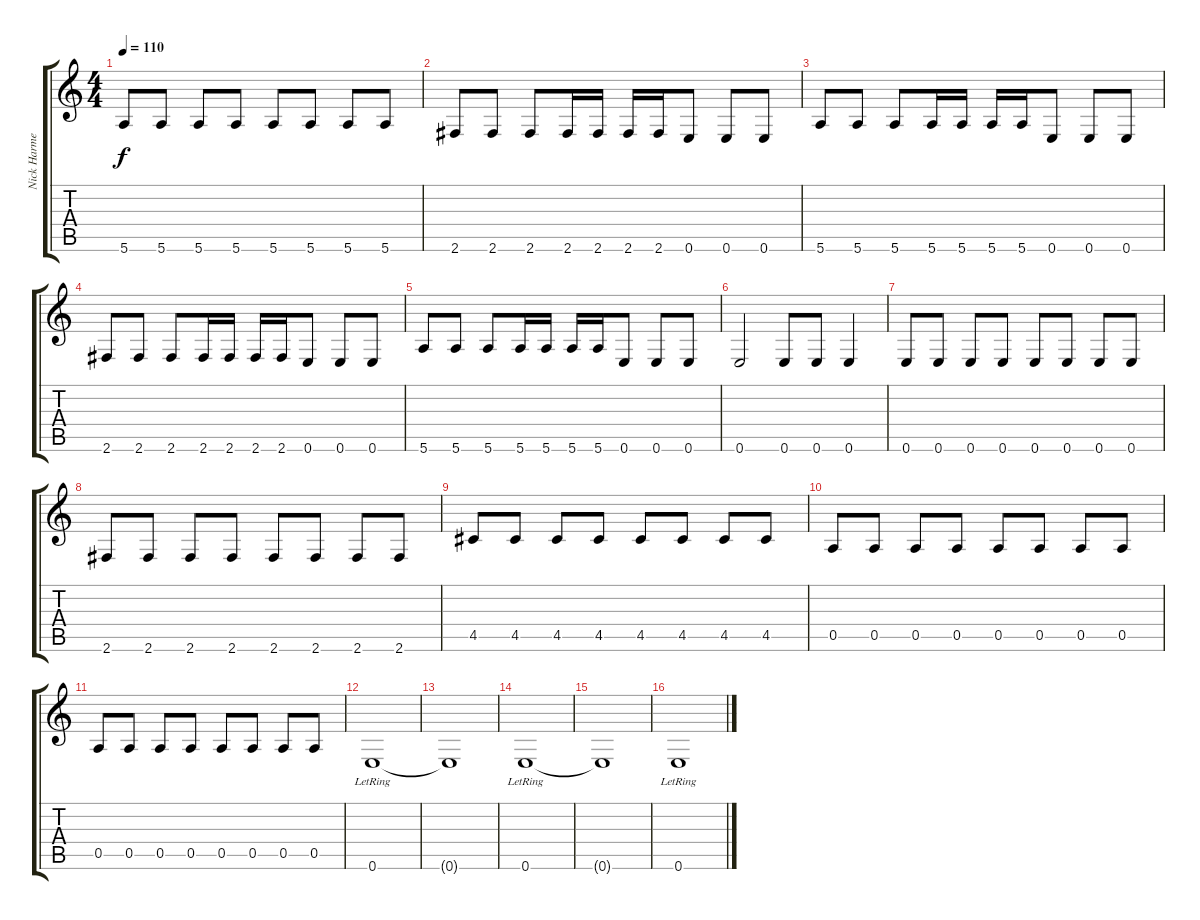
\track ("Nick Harmer" "Nick Harme") {instrument electricbasspick}
\staff {score tabs}
\tuning (E4 B3 G3 D3 A2 E2) {hide}
\ts (4 4)
\tempo 110
\clef g2
\ks c
5.6.8{dy f} 5.6.8 5.6.8 5.6.8 5.6.8 5.6.8 5.6.8 5.6.8 |
2.6.8 2.6.8 2.6.8 2.6.16 2.6.16 2.6.16 2.6.16 0.6.8 0.6.8 0.6.8 |
5.6.8 5.6.8 5.6.8 5.6.16 5.6.16 5.6.16 5.6.16 0.6.8 0.6.8 0.6.8 |
2.6.8 2.6.8 2.6.8 2.6.16 2.6.16 2.6.16 2.6.16 0.6.8 0.6.8 0.6.8 |
5.6.8 5.6.8 5.6.8 5.6.16 5.6.16 5.6.16 5.6.16 0.6.8 0.6.8 0.6.8 |
0.6.2 0.6.8 0.6.8 0.6.4 |
0.6.8 0.6.8 0.6.8 0.6.8 0.6.8 0.6.8 0.6.8 0.6.8 |
2.6.8 2.6.8 2.6.8 2.6.8 2.6.8 2.6.8 2.6.8 2.6.8 |
4.5.8 4.5.8 4.5.8 4.5.8 4.5.8 4.5.8 4.5.8 4.5.8 |
0.5.8 0.5.8 0.5.8 0.5.8 0.5.8 0.5.8 0.5.8 0.5.8 |
0.5.8 0.5.8 0.5.8 0.5.8 0.5.8 0.5.8 0.5.8 0.5.8 |
0.6{lr}.1 |
0.6{t}.1 |
0.6{lr}.1 |
0.6{t}.1 |
0.6{lr}.1
